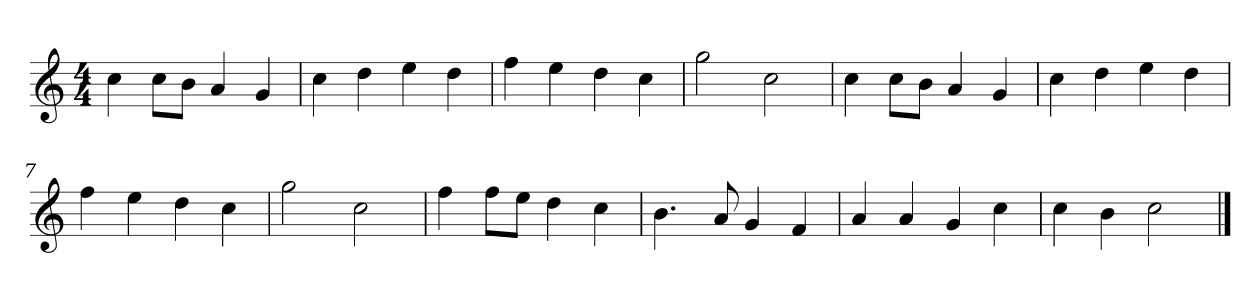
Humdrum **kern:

**kern
*part1
*staff1
*k[]
*M4/4
*MM120
=1
4cc
8ccL
8bJ
4a
4g
=2
4cc
4dd
4ee
4dd
=3
4ff
4ee
4dd
4cc
=4
2gg
2cc
=5
4cc
8ccL
8bJ
4a
4g
=6
4cc
4dd
4ee
4dd
=7
4ff
4ee
4dd
4cc
=8
2gg
2cc
=9
4ff
8ffL
8eeJ
4dd
4cc
=10
4.b
8a
4g
4f
=11
4a
4a
4g
4cc
=12
4cc
4b
2cc
==
*-
